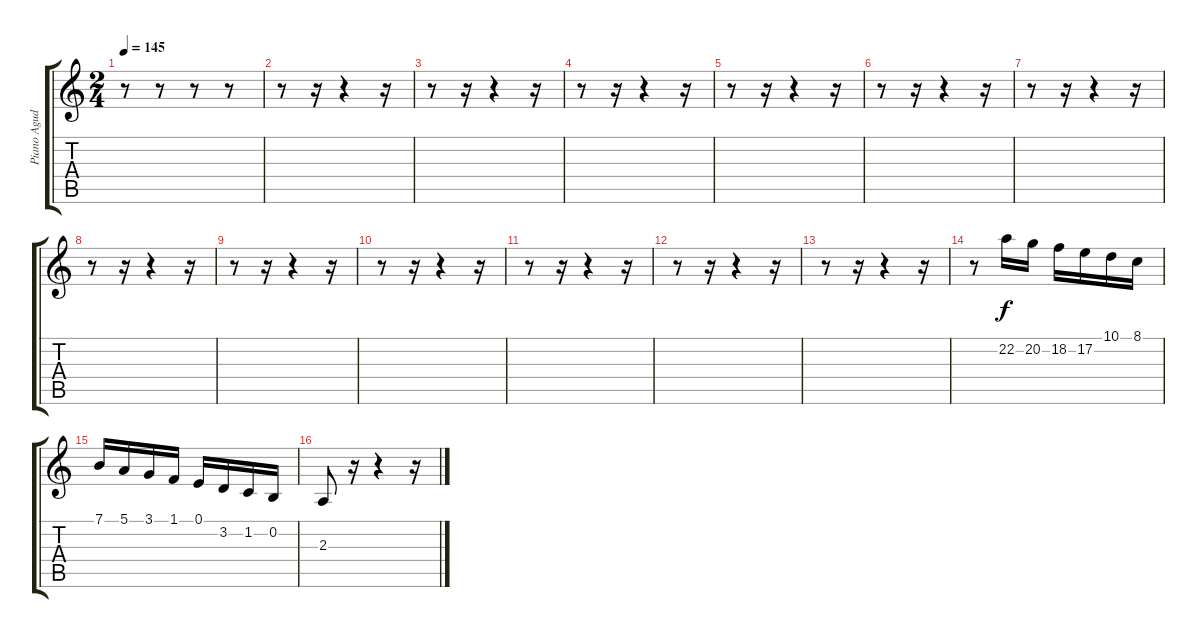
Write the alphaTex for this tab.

\track ("Piano Agudos" "Piano Agud") {instrument acousticgrandpiano}
\staff {score tabs}
\tuning (E4 B3 G3 D3 A2 E2) {hide}
\ts (2 4)
\tempo 145
\clef g2
\ks c
r.8{dy f} r.8 r.8 r.8 |
r.8 r.16 r.4 r.16 |
r.8 r.16 r.4 r.16 |
r.8 r.16 r.4 r.16 |
r.8 r.16 r.4 r.16 |
r.8 r.16 r.4 r.16 |
r.8 r.16 r.4 r.16 |
r.8 r.16 r.4 r.16 |
r.8 r.16 r.4 r.16 |
r.8 r.16 r.4 r.16 |
r.8 r.16 r.4 r.16 |
r.8 r.16 r.4 r.16 |
r.8 r.16 r.4 r.16 |
r.8 22.2.16 20.2.16 18.2.16 17.2.16 10.1.16 8.1.16 |
7.1.16 5.1.16 3.1.16 1.1.16 0.1.16 3.2.16 1.2.16 0.2.16 |
2.3.8 r.16 r.4 r.16
